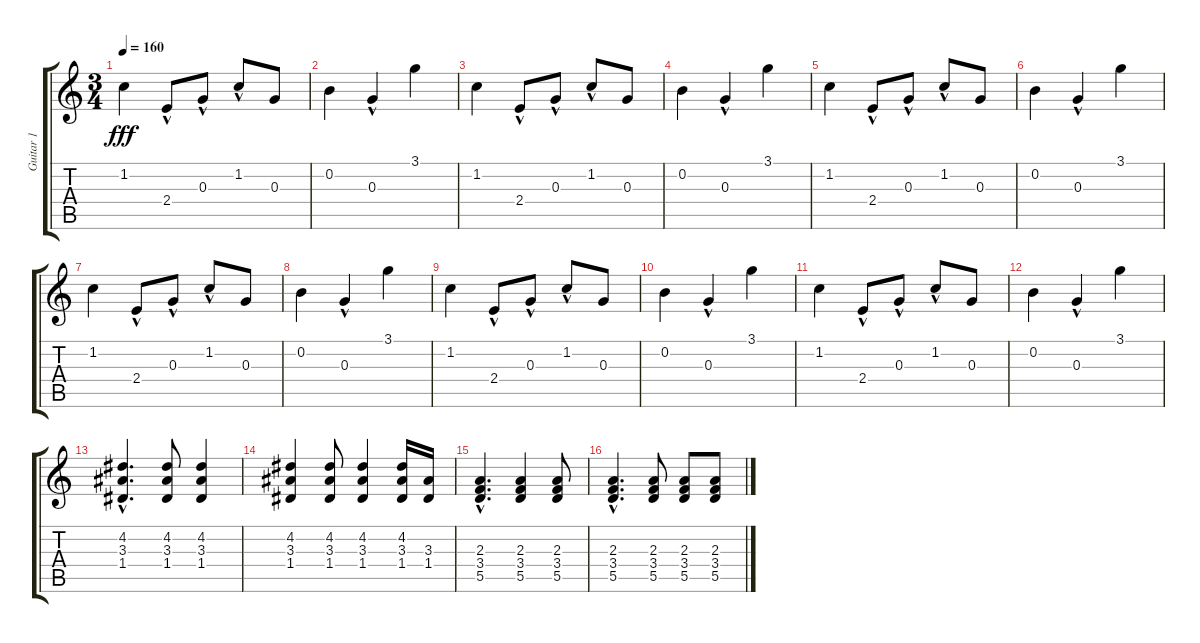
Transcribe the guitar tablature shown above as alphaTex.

\track ("Guitar 1" "Guitar 1") {instrument acousticguitarsteel}
\staff {score tabs}
\tuning (E4 B3 G3 D3 A2 E2) {hide}
\ts (3 4)
\tempo 160
\clef g2
\ks c
1.2.4{dy fff} 2.4{hac}.8 0.3{hac}.8 1.2{hac}.8 0.3.8 |
0.2.4 0.3{hac}.4 3.1.4 |
1.2.4 2.4{hac}.8 0.3{hac}.8 1.2{hac}.8 0.3.8 |
0.2.4 0.3{hac}.4 3.1.4 |
1.2.4 2.4{hac}.8 0.3{hac}.8 1.2{hac}.8 0.3.8 |
0.2.4 0.3{hac}.4 3.1.4 |
1.2.4 2.4{hac}.8 0.3{hac}.8 1.2{hac}.8 0.3.8 |
0.2.4 0.3{hac}.4 3.1.4 |
1.2.4 2.4{hac}.8 0.3{hac}.8 1.2{hac}.8 0.3.8 |
0.2.4 0.3{hac}.4 3.1.4 |
1.2.4 2.4{hac}.8 0.3{hac}.8 1.2{hac}.8 0.3.8 |
0.2.4 0.3{hac}.4 3.1.4 |
(4.2{hac} 3.3{hac} 1.4).4{d} (4.2 3.3 1.4).8 (4.2 3.3 1.4).4 |
(4.2 3.3 1.4).4 (4.2 3.3 1.4).8 (4.2 3.3 1.4).4 (4.2 3.3 1.4).16 (3.3 1.4).16 |
(2.3{hac} 3.4{hac} 5.5{hac}).4{d} (2.3 3.4 5.5).4 (2.3 3.4 5.5).8 |
(2.3{hac} 3.4{hac} 5.5{hac}).4{d} (2.3 3.4 5.5).8 (2.3 3.4 5.5).8 (2.3 3.4 5.5).8
